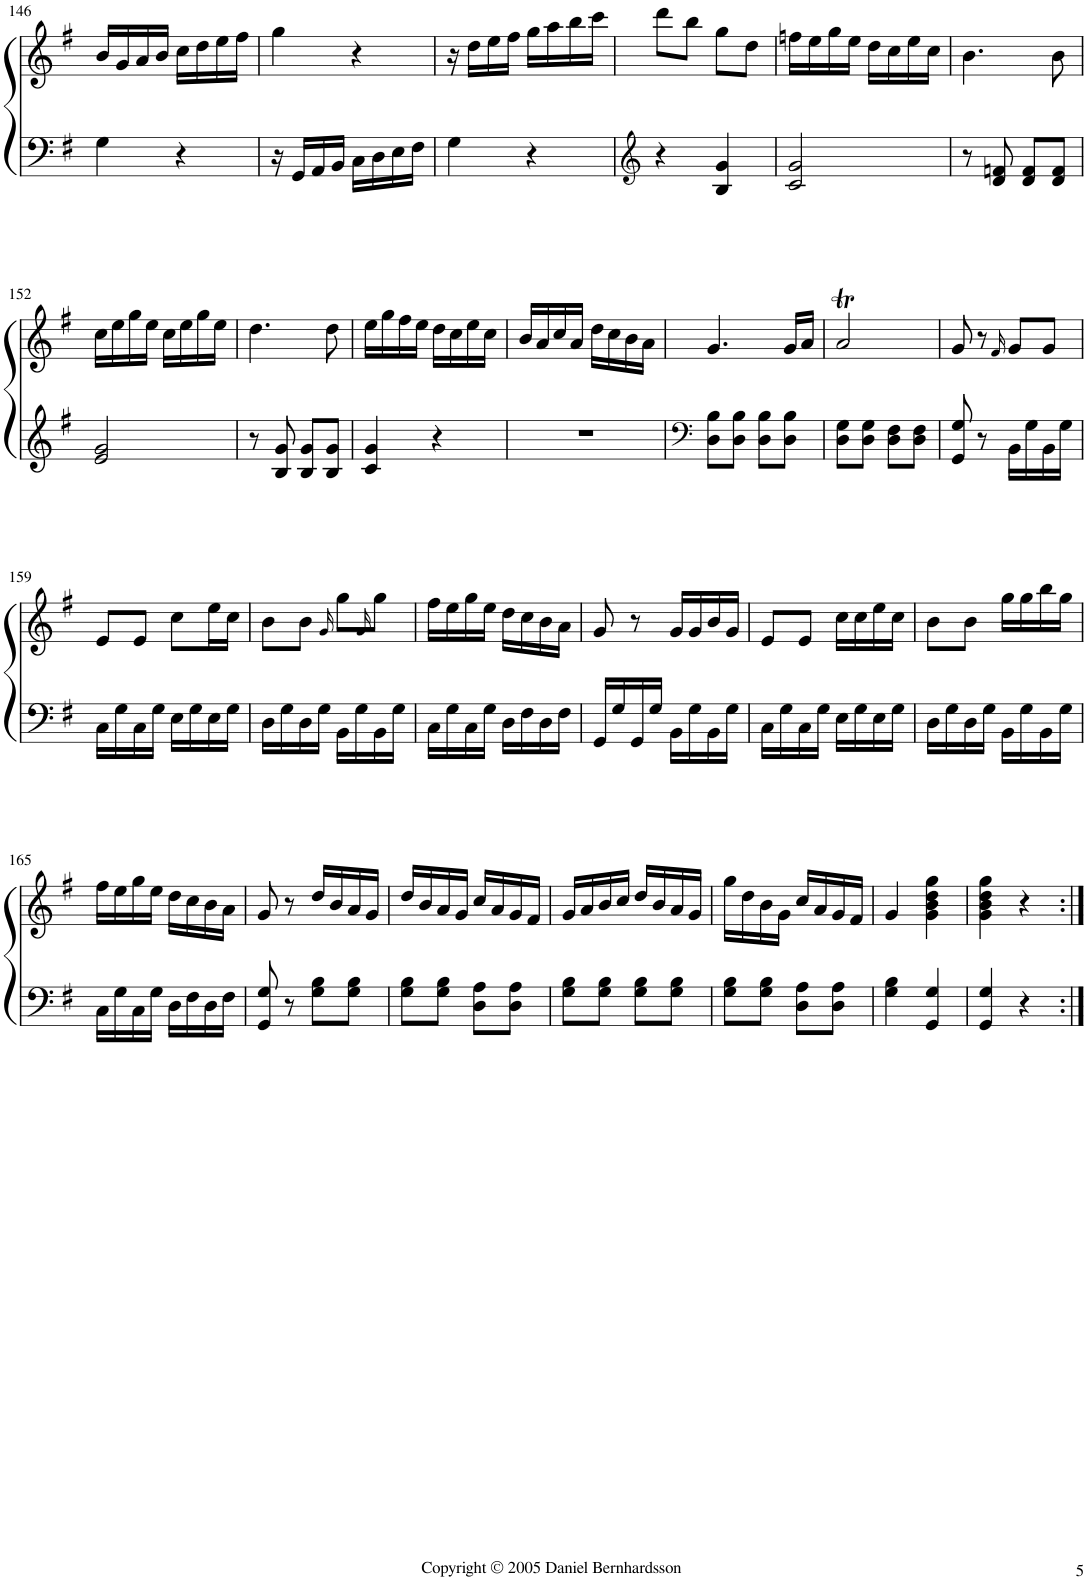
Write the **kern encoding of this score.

**kern	**kern
*part1	*part1
*staff2	*staff1
*I"Piano	*
*I'Pno.	*
!!LO:PB:g=z
*clefF4	*clefG2
*k[f#]	*k[f#]
*G:	*G:
*M2/4	*M2/4
=146	=146
4G\	16b/LL
.	16g/
.	16a/
.	16b/JJ
4r	16cc\LL
.	16dd\
.	16ee\
.	16ff#\JJ
=147	=147
16r	4gg\
16GG/LL	.
16AA/	.
16BB/JJ	.
16C\LL	4r
16D\	.
16E\	.
16F#\JJ	.
=148	=148
4G\	16r
.	16dd\LL
.	16ee\
.	16ff#\JJ
4r	16gg\LL
.	16aa\
.	16bb\
.	16ccc\JJ
=149	=149
*clefG2	*
4r	8ddd\L
.	8bb\J
4B/ 4g/	8gg\L
.	8dd\J
=150	=150
2c/ 2g/	16ffn\LL
.	16ee\
.	16gg\
.	16ee\JJ
.	16dd\LL
.	16cc\
.	16ee\
.	16cc\JJ
=151	=151
8r	4.b\
8d/ 8fn/	.
8d/ 8f/L	.
8d/ 8f/J	8b\
!!LO:LB:g=z
=152	=152
2e/ 2g/	16cc\LL
.	16ee\
.	16gg\
.	16ee\JJ
.	16cc\LL
.	16ee\
.	16gg\
.	16ee\JJ
=153	=153
8r	4.dd\
8B/ 8g/	.
8B/ 8g/L	.
8B/ 8g/J	8dd\
=154	=154
4c/ 4g/	16ee\LL
.	16gg\
.	16ff#\
.	16ee\JJ
4r	16dd\LL
.	16cc\
.	16ee\
.	16cc\JJ
=155	=155
2r	16b/LL
.	16a/
.	16cc/
.	16a/JJ
.	16dd\LL
.	16cc\
.	16b\
.	16a\JJ
=156	=156
*clefF4	*
8D\ 8B\L	4.g/
8D\ 8B\J	.
8D\ 8B\L	.
8D\ 8B\J	16g/LL
.	16a/JJ
=157	=157
8D\ 8G\L	2aT/
8D\ 8G\J	.
8D\ 8F#\L	.
8D\ 8F#\J	.
=158	=158
8GG/ 8G/	8g/
8r	8r
.	16qf#/
16BB\LL	8g/L
16G\	.
16BB\	8g/J
16G\JJ	.
!!LO:LB:g=z
=159	=159
16C\LL	8e/L
16G\	.
16C\	8e/J
16G\JJ	.
16E\LL	8cc\L
16G\	.
16E\	16ee\L
16G\JJ	16cc\JJ
=160	=160
16D\LL	8b\L
16G\	.
16D\	8b\J
16G\JJ	.
.	16qg/
16BB\LL	8gg\L
16G\	.
.	16qg/
16BB\	8gg\J
16G\JJ	.
=161	=161
16C\LL	16ff#\LL
16G\	16ee\
16C\	16gg\
16G\JJ	16ee\JJ
16D\LL	16dd\LL
16F#\	16cc\
16D\	16b\
16F#\JJ	16a\JJ
=162	=162
16GG/LL	8g/
16G/	.
16GG/	8r
16G/JJ	.
16BB\LL	16g/LL
16G\	16g/
16BB\	16b/
16G\JJ	16g/JJ
=163	=163
16C\LL	8e/L
16G\	.
16C\	8e/J
16G\JJ	.
16E\LL	16cc\LL
16G\	16cc\
16E\	16ee\
16G\JJ	16cc\JJ
=164	=164
16D\LL	8b\L
16G\	.
16D\	8b\J
16G\JJ	.
16BB\LL	16gg\LL
16G\	16gg\
16BB\	16bb\
16G\JJ	16gg\JJ
!!LO:LB:g=z
=165	=165
16C\LL	16ff#\LL
16G\	16ee\
16C\	16gg\
16G\JJ	16ee\JJ
16D\LL	16dd\LL
16F#\	16cc\
16D\	16b\
16F#\JJ	16a\JJ
=166	=166
8GG/ 8G/	8g/
8r	8r
8G\ 8B\L	16dd/LL
.	16b/
8G\ 8B\J	16a/
.	16g/JJ
=167	=167
8G\ 8B\L	16dd/LL
.	16b/
8G\ 8B\J	16a/
.	16g/JJ
8D\ 8A\L	16cc/LL
.	16a/
8D\ 8A\J	16g/
.	16f#/JJ
=168	=168
8G\ 8B\L	16g/LL
.	16a/
8G\ 8B\J	16b/
.	16cc/JJ
8G\ 8B\L	16dd/LL
.	16b/
8G\ 8B\J	16a/
.	16g/JJ
=169	=169
8G\ 8B\L	16gg\LL
.	16dd\
8G\ 8B\J	16b\
.	16g\JJ
8D\ 8A\L	16cc/LL
.	16a/
8D\ 8A\J	16g/
.	16f#/JJ
=170	=170
4G\ 4B\	4g/
4GG/ 4G/	4g\ 4b\ 4dd\ 4gg\
=171	=171
4GG/ 4G/	4g\ 4b\ 4dd\ 4gg\
4r	4r
=:|!	=:|!
*-	*-
